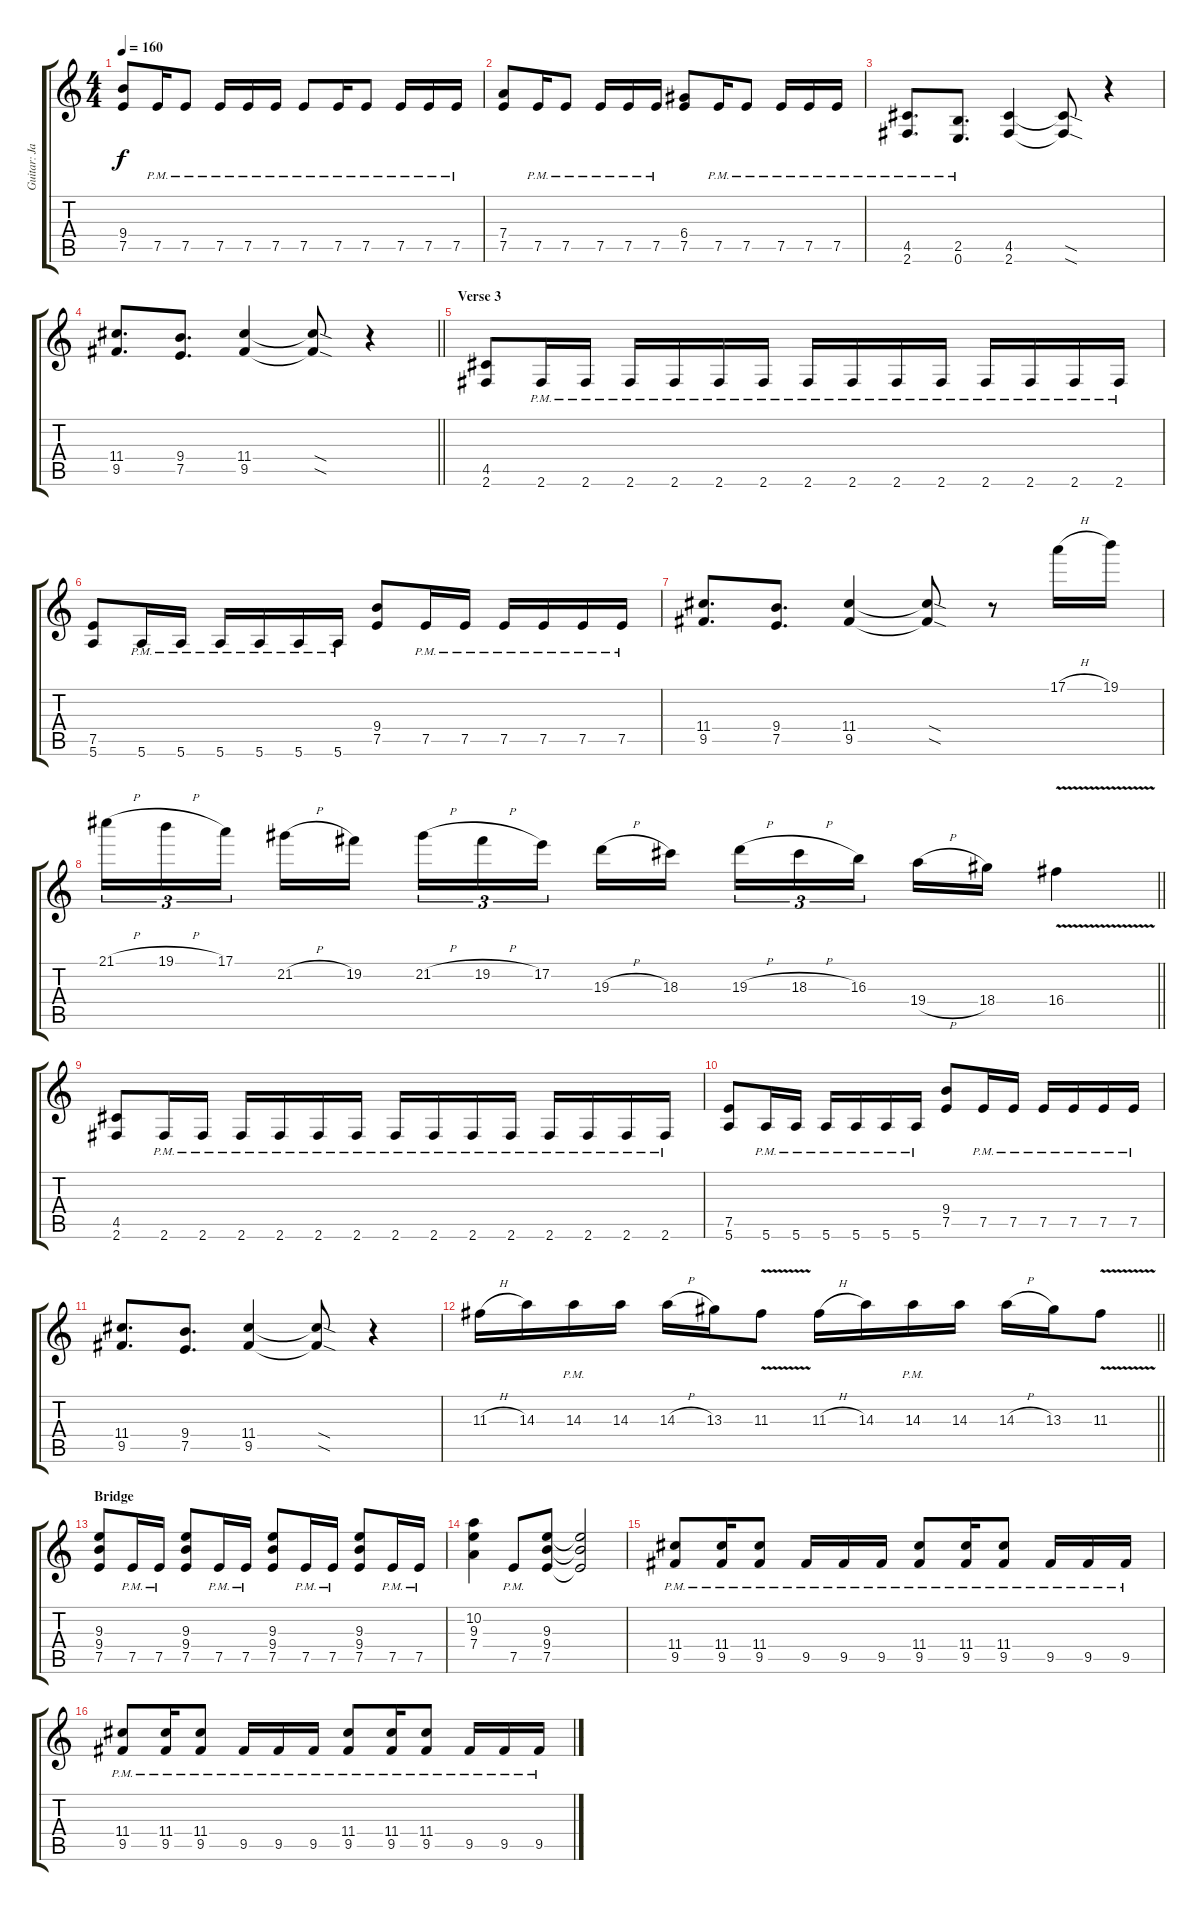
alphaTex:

\track ("Guitar: Jackie Slaughter" "Guitar: Ja") {instrument distortionguitar}
\staff {score tabs}
\tuning (E4 B3 G3 D3 A2 E2) {hide}
\ts (4 4)
\tempo 160
\clef g2
\ks c
(9.4 7.5).8{dy f} 7.5{pm}.16 7.5{pm}.8 7.5{pm}.16 7.5{pm}.16 7.5{pm}.16 7.5{pm}.8 7.5{pm}.16 7.5{pm}.8 7.5{pm}.16 7.5{pm}.16 7.5{pm}.16 |
(7.4 7.5).8 7.5{pm}.16 7.5{pm}.8 7.5{pm}.16 7.5{pm}.16 7.5{pm}.16 (6.4 7.5).8 7.5{pm}.16 7.5{pm}.8 7.5{pm}.16 7.5{pm}.16 7.5{pm}.16 |
(4.5{pm} 2.6{pm}).8{d} (2.5{pm} 0.6{pm}).8{d} (4.5 2.6).4 (4.5{sod t} 2.6{sod t}).8 r.4 |
\barLineRight lightlight
(11.4 9.5).8{d} (9.4 7.5).8{d} (11.4 9.5).4 (11.4{sod t} 9.5{sod t}).8 r.4 |
\section ("" "Verse 3")
(4.5 2.6).8 2.6{pm}.16 2.6{pm}.16 2.6{pm}.16 2.6{pm}.16 2.6{pm}.16 2.6{pm}.16 2.6{pm}.16 2.6{pm}.16 2.6{pm}.16 2.6{pm}.16 2.6{pm}.16 2.6{pm}.16 2.6{pm}.16 2.6{pm}.16 |
(7.5 5.6).8 5.6{pm}.16 5.6{pm}.16 5.6{pm}.16 5.6{pm}.16 5.6{pm}.16 5.6{pm}.16 (9.4 7.5).8 7.5{pm}.16 7.5{pm}.16 7.5{pm}.16 7.5{pm}.16 7.5{pm}.16 7.5{pm}.16 |
(11.4 9.5).8{d} (9.4 7.5).8{d} (11.4 9.5).4 (11.4{sod t} 9.5{sod t}).8 r.8 17.1{h}.16 19.1.16 |
\barLineRight lightlight
21.1{h}.16{tu (3 2)} 19.1{h}.16{tu (3 2)} 17.1.16{tu (3 2) beam splitsecondary} 21.2{h}.16 19.2.16 21.2{h}.16{tu (3 2)} 19.2{h}.16{tu (3 2)} 17.2.16{tu (3 2) beam splitsecondary} 19.3{h}.16 18.3.16 19.3{h}.16{tu (3 2)} 18.3{h}.16{tu (3 2)} 16.3.16{tu (3 2) beam splitsecondary} 19.4{h}.16 18.4.16 16.4{v}.4 |
(4.5 2.6).8 2.6{pm}.16 2.6{pm}.16 2.6{pm}.16 2.6{pm}.16 2.6{pm}.16 2.6{pm}.16 2.6{pm}.16 2.6{pm}.16 2.6{pm}.16 2.6{pm}.16 2.6{pm}.16 2.6{pm}.16 2.6{pm}.16 2.6{pm}.16 |
(7.5 5.6).8 5.6{pm}.16 5.6{pm}.16 5.6{pm}.16 5.6{pm}.16 5.6{pm}.16 5.6{pm}.16 (9.4 7.5).8 7.5{pm}.16 7.5{pm}.16 7.5{pm}.16 7.5{pm}.16 7.5{pm}.16 7.5{pm}.16 |
(11.4 9.5).8{d} (9.4 7.5).8{d} (11.4 9.5).4 (11.4{sod t} 9.5{sod t}).8 r.4 |
\barLineRight lightlight
11.3{h}.16 14.3.16 14.3{pm}.16 14.3.16 14.3{h}.16 13.3.16 11.3{v}.8 11.3{h}.16 14.3.16 14.3{pm}.16 14.3.16 14.3{h}.16 13.3.16 11.3{v}.8 |
\section ("" "Bridge")
(9.3 9.4 7.5).8 7.5{pm}.16 7.5{pm}.16 (9.3 9.4 7.5).8 7.5{pm}.16 7.5{pm}.16 (9.3 9.4 7.5).8 7.5{pm}.16 7.5{pm}.16 (9.3 9.4 7.5).8 7.5{pm}.16 7.5{pm}.16 |
(10.2 9.3 7.4).4 7.5{pm}.8 (9.3 9.4 7.5).8 (9.3{t} 9.4{t} 7.5{t}).2 |
(11.4{pm} 9.5{pm}).8 (11.4{pm} 9.5{pm}).16 (11.4{pm} 9.5{pm}).8 9.5{pm}.16 9.5{pm}.16 9.5{pm}.16 (11.4{pm} 9.5{pm}).8 (11.4{pm} 9.5{pm}).16 (11.4{pm} 9.5{pm}).8 9.5{pm}.16 9.5{pm}.16 9.5{pm}.16 |
(11.4{pm} 9.5{pm}).8 (11.4{pm} 9.5{pm}).16 (11.4{pm} 9.5{pm}).8 9.5{pm}.16 9.5{pm}.16 9.5{pm}.16 (11.4{pm} 9.5{pm}).8 (11.4{pm} 9.5{pm}).16 (11.4{pm} 9.5{pm}).8 9.5{pm}.16 9.5{pm}.16 9.5{pm}.16
